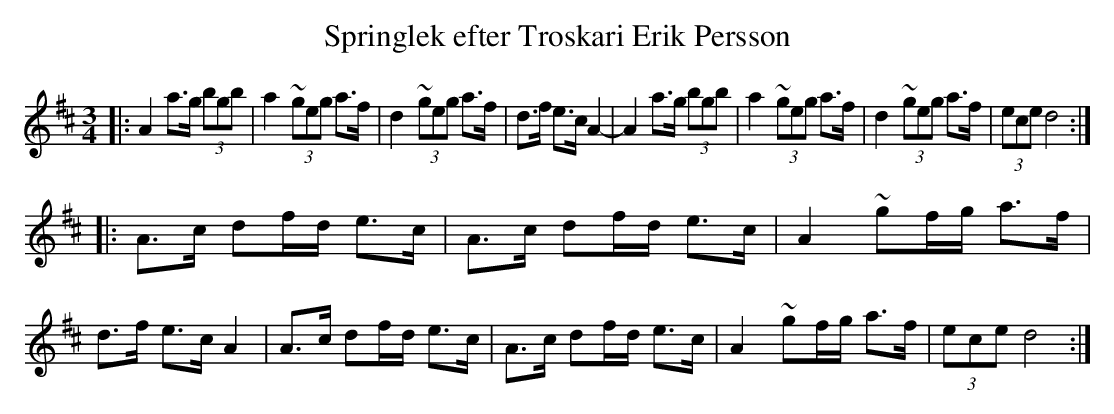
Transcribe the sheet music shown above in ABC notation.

X:1
T: Springlek efter Troskari Erik Persson
M: 3/4
L: 1/8
K: D
|: A2 a>g (3bgb | a2 (3~geg a>f | d2 (3~geg a>f | d>f e>c A2- \
|  A2 a>g (3bgb | a2 (3~geg a>f | d2 (3~geg a>f | (3ece d4 :|
|: A>c df/d/ e>c | A>c df/d/ e>c | A2 ~gf/g/ a>f | d>f e>c A2 \
|  A>c df/d/ e>c | A>c df/d/ e>c | A2 ~gf/g/ a>f | (3ece d4 :|
